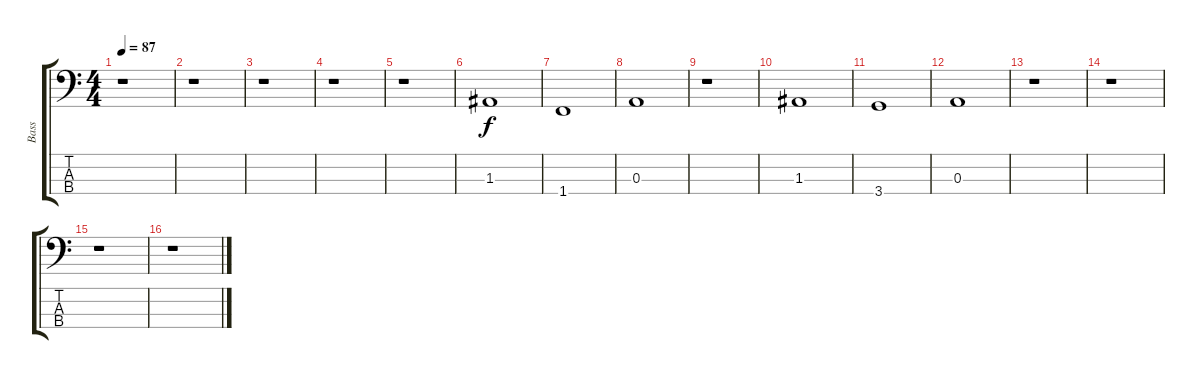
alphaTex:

\track ("Bass" "Bass") {instrument fretlessbass}
\staff {score tabs}
\tuning (G2 D2 A1 E1) {hide}
\ts (4 4)
\tempo 87
\clef f4
\ks c
r.1{dy f} |
r.1 |
r.1 |
r.1 |
r.1 |
1.3.1 |
1.4.1 |
0.3.1 |
r.1 |
1.3.1 |
3.4.1 |
0.3.1 |
r.1 |
r.1 |
r.1 |
r.1
